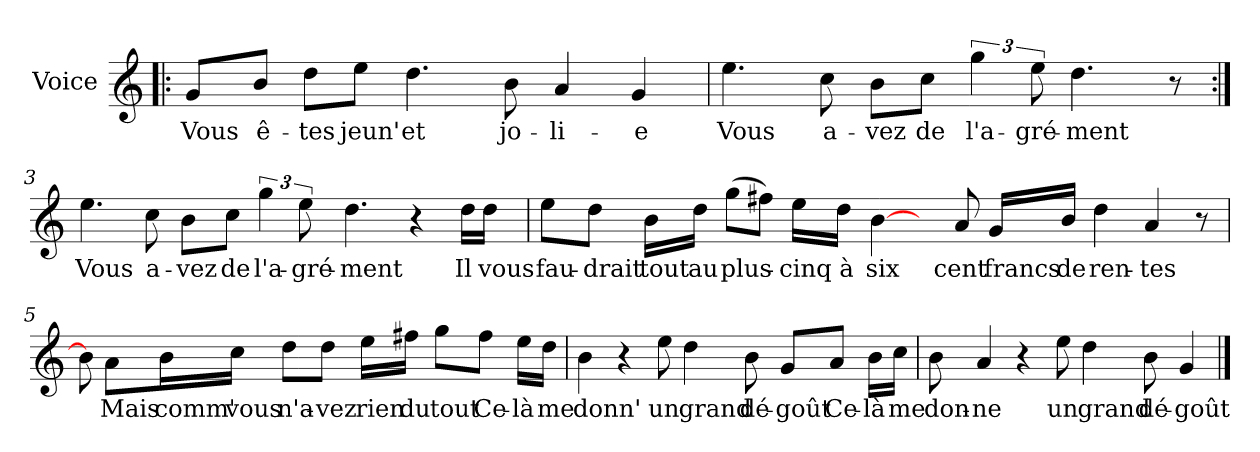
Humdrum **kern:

**kern	**text
*part1	*part1
*staff1	*staff1
*I"Voice	*
*I'V	*
*clefG2	*
*k[]	*
*C:	*
=1!|:	=1!|:
8g/L	Vous
8b/J	ê-
8dd\L	-tes
8ee\J	jeun'
4.dd\	et
8b\	jo-
4a/	-li-
4g/	-e
=2	=2
4.ee\	Vous
8cc\	a-
8b\L	-vez
8cc\J	de
6gg\	l'a-
12ee\	-gré-
4.dd\	-ment
8r	.
=3:|!	=3:|!
4.ee\	Vous
8cc\	a-
8b\L	-vez
8cc\J	de
6gg\	l'a-
12ee\	-gré-
4.dd\	-ment
4r	.
16dd\LL	Il
16dd\JJ	vous
!!LO:LB:g=z
=4	=4
*MM100	*
8ee\L	fau-
8dd\J	-drait
16b\LL	tout
16dd\JJ	au
(>8gg\L	plus-
8ff#X\J)	.
16ee\LL	-cinq
16dd\JJ	à
[4b\	six
8ryy	.
8a/	cent
16g/LL	francs
16b/JJ	de
4dd\	ren-
4a/	-tes
8r	.
=5	=5
8b\]	.
8a\L	Mais
16b\L	comm'
16cc\JJ	vous
8dd\L	n'a-
8dd\J	-vez
16ee\LL	rien
16ff#X\JJ	du
8gg\L	tout
8ff#\J	Ce-
16ee\LL	-là
16dd\JJ	me
!!LO:LB:g=z
=6	=6
4b\	donn'
4r	.
8ee\	un
4dd\	grand
8b\	dé-
8g/L	-goût
8a/J	Ce-
16b\LL	-là
16cc\JJ	me
=7	=7
8b\	don-
4a/	-ne
4r	.
8ee\	un
4dd\	grand
8b\	dé-
4g/	-goût
==	==
*-	*-
